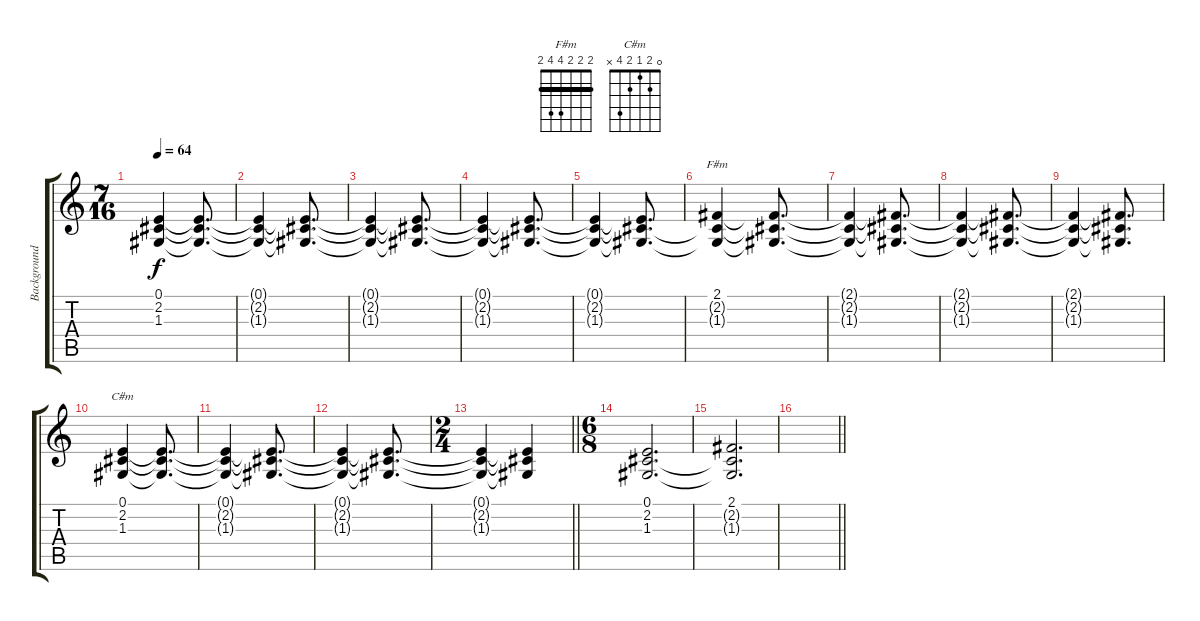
\track ("Background" "Background") {instrument pad2warm}
\staff {score tabs}
\tuning (E4 B3 G3 D3 A2 E2) {hide}
\chord ("F#m" 2 2 2 4 4 2) {barre 2}
\chord ("C#m" 0 2 1 2 4 x)
\ts (7 16)
\tempo 64
\clef g2
\ks c
(0.1{t} 2.2{t} 1.3{t}).4{dy f} (0.1{t} 2.2{t} 1.3{t}).8{d} |
(0.1{t} 2.2{t} 1.3{t}).4 (0.1{t} 2.2{t} 1.3{t}).8{d} |
(0.1{t} 2.2{t} 1.3{t}).4 (0.1{t} 2.2{t} 1.3{t}).8{d} |
(0.1{t} 2.2{t} 1.3{t}).4 (0.1{t} 2.2{t} 1.3{t}).8{d} |
(0.1{t} 2.2{t} 1.3{t}).4 (0.1{t} 2.2{t} 1.3{t}).8{d} |
(2.1 2.2{t} 1.3{t}).4{ch "F#m"} (2.1{t} 2.2{t} 1.3{t}).8{d} |
(2.1{t} 2.2{t} 1.3{t}).4 (2.1{t} 2.2{t} 1.3{t}).8{d} |
(2.1{t} 2.2{t} 1.3{t}).4 (2.1{t} 2.2{t} 1.3{t}).8{d} |
(2.1{t} 2.2{t} 1.3{t}).4 (2.1{t} 2.2{t} 1.3{t}).8{d} |
(0.1 2.2 1.3).4{ch "C#m"} (0.1{t} 2.2{t} 1.3{t}).8{d} |
(0.1{t} 2.2{t} 1.3{t}).4 (0.1{t} 2.2{t} 1.3{t}).8{d} |
(0.1{t} 2.2{t} 1.3{t}).4 (0.1{t} 2.2{t} 1.3{t}).8{d} |
\ts (2 4)
\barLineRight lightlight
(0.1{t} 2.2{t} 1.3{t}).4 (0.1{t} 2.2{t} 1.3{t}).4 |
\ts (6 8)
\section ("" "")
(0.1 2.2 1.3).2{d} |
(2.1 2.2{t} 1.3{t}).2{d} |
\barLineRight lightlight
